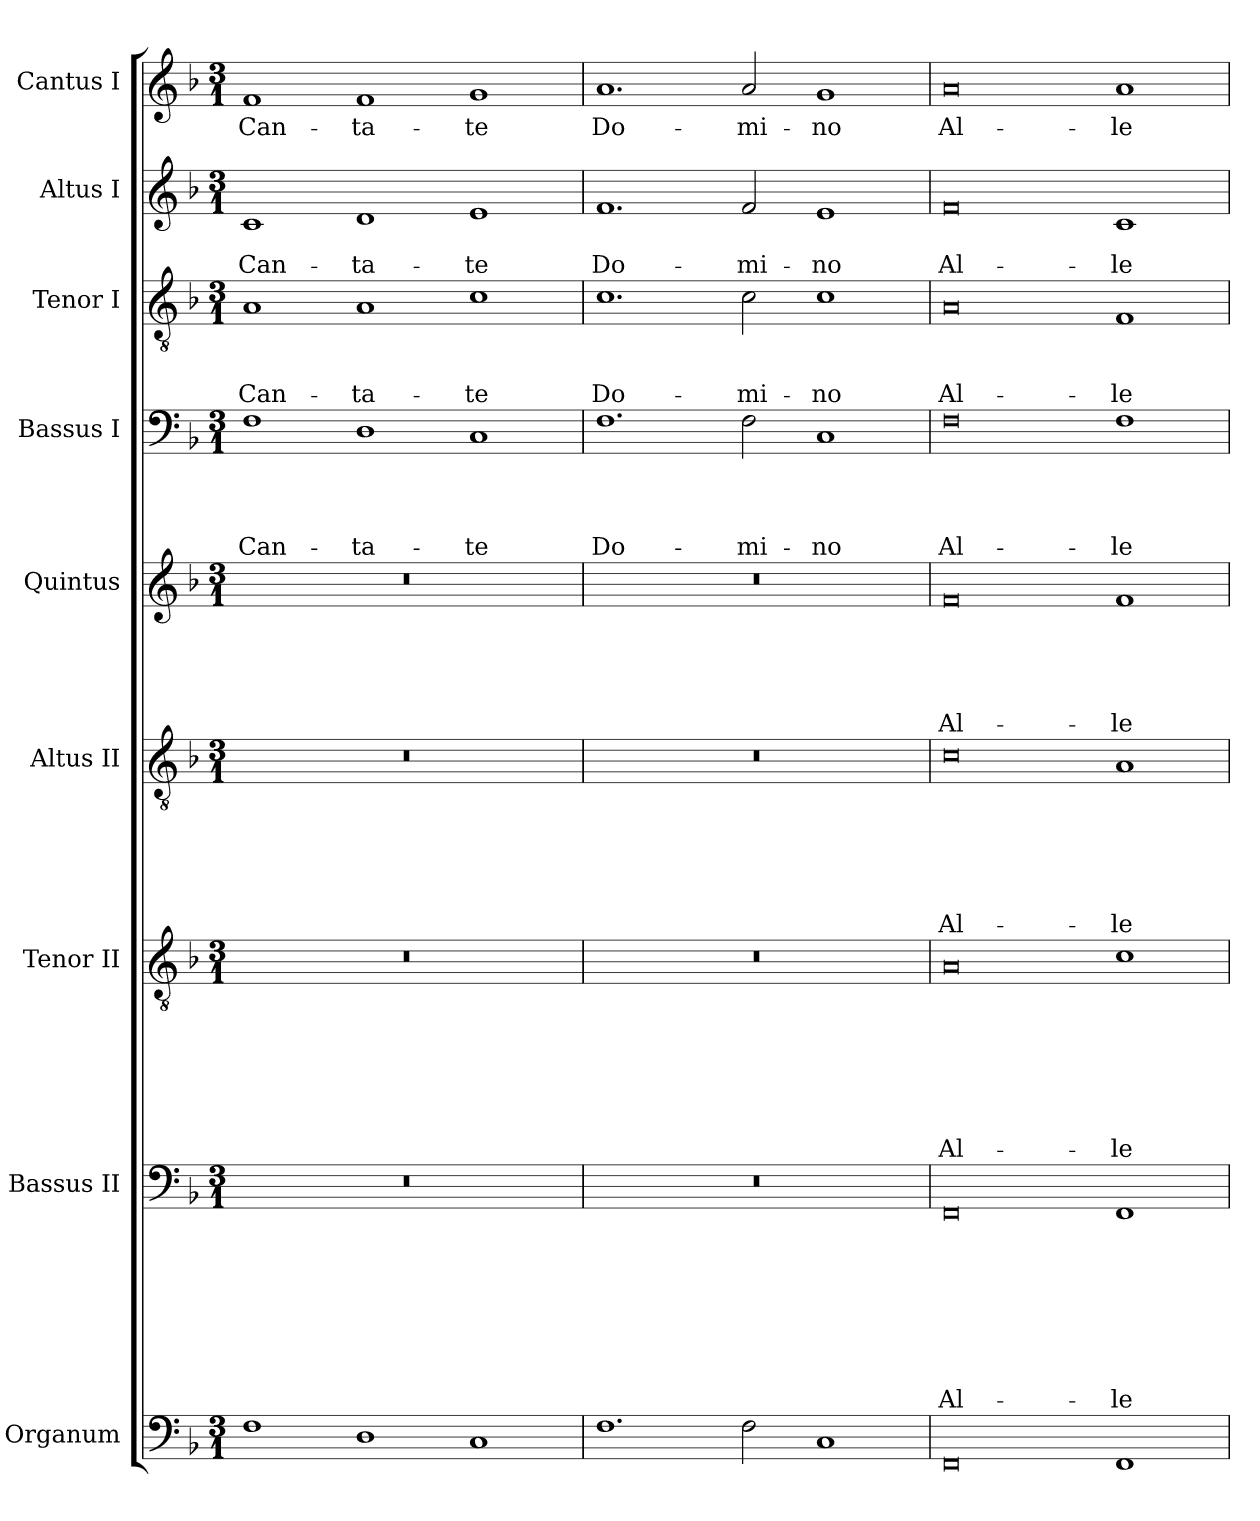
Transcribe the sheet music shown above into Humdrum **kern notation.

**kern	**kern	**text	**text	**text	**text	**text	**text	**text	**text	**kern	**text	**text	**text	**text	**text	**text	**text	**kern	**text	**text	**text	**text	**text	**text	**kern	**text	**text	**text	**text	**text	**kern	**text	**text	**text	**text	**kern	**text	**text	**text	**kern	**text	**text	**kern	**text
*part9	*part8	*part8	*part8	*part8	*part8	*part8	*part8	*part8	*part8	*part7	*part7	*part7	*part7	*part7	*part7	*part7	*part7	*part6	*part6	*part6	*part6	*part6	*part6	*part6	*part5	*part5	*part5	*part5	*part5	*part5	*part4	*part4	*part4	*part4	*part4	*part3	*part3	*part3	*part3	*part2	*part2	*part2	*part1	*part1
*staff9	*staff8	*staff8	*staff8	*staff8	*staff8	*staff8	*staff8	*staff8	*staff8	*staff7	*staff7	*staff7	*staff7	*staff7	*staff7	*staff7	*staff7	*staff6	*staff6	*staff6	*staff6	*staff6	*staff6	*staff6	*staff5	*staff5	*staff5	*staff5	*staff5	*staff5	*staff4	*staff4	*staff4	*staff4	*staff4	*staff3	*staff3	*staff3	*staff3	*staff2	*staff2	*staff2	*staff1	*staff1
*I"Organum	*I"Bassus II	*	*	*	*	*	*	*	*	*I"Tenor II	*	*	*	*	*	*	*	*I"Altus II	*	*	*	*	*	*	*I"Quintus	*	*	*	*	*	*I"Bassus I	*	*	*	*	*I"Tenor I	*	*	*	*I"Altus I	*	*	*I"Cantus I	*
*I'Or	*I'B II	*	*	*	*	*	*	*	*	*I'TII	*	*	*	*	*	*	*	*I'A II	*	*	*	*	*	*	*I'Q	*	*	*	*	*	*I'B I	*	*	*	*	*I'TI	*	*	*	*I'A I	*	*	*I'C I	*
*clefF4	*clefF4	*	*	*	*	*	*	*	*	*clefGv2	*	*	*	*	*	*	*	*clefGv2	*	*	*	*	*	*	*clefG2	*	*	*	*	*	*clefF4	*	*	*	*	*clefGv2	*	*	*	*clefG2	*	*	*clefG2	*
*k[b-]	*k[b-]	*	*	*	*	*	*	*	*	*k[b-]	*	*	*	*	*	*	*	*k[b-]	*	*	*	*	*	*	*k[b-]	*	*	*	*	*	*k[b-]	*	*	*	*	*k[b-]	*	*	*	*k[b-]	*	*	*k[b-]	*
*F:	*F:	*	*	*	*	*	*	*	*	*F:	*	*	*	*	*	*	*	*F:	*	*	*	*	*	*	*F:	*	*	*	*	*	*F:	*	*	*	*	*F:	*	*	*	*F:	*	*	*F:	*
*M3/1	*M3/1	*	*	*	*	*	*	*	*	*M3/1	*	*	*	*	*	*	*	*M3/1	*	*	*	*	*	*	*M3/1	*	*	*	*	*	*M3/1	*	*	*	*	*M3/1	*	*	*	*M3/1	*	*	*M3/1	*
=1	=1	=1	=1	=1	=1	=1	=1	=1	=1	=1	=1	=1	=1	=1	=1	=1	=1	=1	=1	=1	=1	=1	=1	=1	=1	=1	=1	=1	=1	=1	=1	=1	=1	=1	=1	=1	=1	=1	=1	=1	=1	=1	=1	=1
!	!	!	!	!	!	!	!	!	!	!	!	!	!	!	!	!	!	!	!	!	!	!	!	!	!	!	!	!	!	!	!	!	!	!	!LO:LY:b	!	!	!	!LO:LY:b	!	!	!LO:LY:b	!	!LO:LY:b
1F	0.r	.	.	.	.	.	.	.	.	0.r	.	.	.	.	.	.	.	0.r	.	.	.	.	.	.	0.r	.	.	.	.	.	1F	.	.	.	Can-	1A	.	.	Can-	1c	.	Can-	1f	Can-
!	!	!	!	!	!	!	!	!	!	!	!	!	!	!	!	!	!	!	!	!	!	!	!	!	!	!	!	!	!	!	!	!	!	!	!LO:LY:b	!	!	!	!LO:LY:b	!	!	!LO:LY:b	!	!LO:LY:b
1D	.	.	.	.	.	.	.	.	.	.	.	.	.	.	.	.	.	.	.	.	.	.	.	.	.	.	.	.	.	.	1D	.	.	.	-ta-	1A	.	.	-ta-	1d	.	-ta-	1f	-ta-
!	!	!	!	!	!	!	!	!	!	!	!	!	!	!	!	!	!	!	!	!	!	!	!	!	!	!	!	!	!	!	!	!	!	!	!LO:LY:b	!	!	!	!LO:LY:b	!	!	!LO:LY:b	!	!LO:LY:b
1C	.	.	.	.	.	.	.	.	.	.	.	.	.	.	.	.	.	.	.	.	.	.	.	.	.	.	.	.	.	.	1C	.	.	.	-te	1c	.	.	-te	1e	.	-te	1g	-te
=2	=2	=2	=2	=2	=2	=2	=2	=2	=2	=2	=2	=2	=2	=2	=2	=2	=2	=2	=2	=2	=2	=2	=2	=2	=2	=2	=2	=2	=2	=2	=2	=2	=2	=2	=2	=2	=2	=2	=2	=2	=2	=2	=2	=2
!	!	!	!	!	!	!	!	!	!	!	!	!	!	!	!	!	!	!	!	!	!	!	!	!	!	!	!	!	!	!	!	!	!	!	!LO:LY:b	!	!	!	!LO:LY:b	!	!	!LO:LY:b	!	!LO:LY:b
1.F	0.r	.	.	.	.	.	.	.	.	0.r	.	.	.	.	.	.	.	0.r	.	.	.	.	.	.	0.r	.	.	.	.	.	1.F	.	.	.	Do-	1.c	.	.	Do-	1.f	.	Do-	1.a	Do-
!	!	!	!	!	!	!	!	!	!	!	!	!	!	!	!	!	!	!	!	!	!	!	!	!	!	!	!	!	!	!	!	!	!	!	!LO:LY:b	!	!	!	!LO:LY:b	!	!	!LO:LY:b	!	!LO:LY:b
2F\	.	.	.	.	.	.	.	.	.	.	.	.	.	.	.	.	.	.	.	.	.	.	.	.	.	.	.	.	.	.	2F\	.	.	.	-mi-	2c\	.	.	-mi-	2f/	.	-mi-	2a/	-mi-
!	!	!	!	!	!	!	!	!	!	!	!	!	!	!	!	!	!	!	!	!	!	!	!	!	!	!	!	!	!	!	!	!	!	!	!LO:LY:b:rj	!	!	!	!LO:LY:b:rj	!	!	!LO:LY:b:rj	!	!LO:LY:b:rj
1C	.	.	.	.	.	.	.	.	.	.	.	.	.	.	.	.	.	.	.	.	.	.	.	.	.	.	.	.	.	.	1C	.	.	.	-no	1c	.	.	-no	1e	.	-no	1g	-no
=3	=3	=3	=3	=3	=3	=3	=3	=3	=3	=3	=3	=3	=3	=3	=3	=3	=3	=3	=3	=3	=3	=3	=3	=3	=3	=3	=3	=3	=3	=3	=3	=3	=3	=3	=3	=3	=3	=3	=3	=3	=3	=3	=3	=3
!	!	!	!	!	!	!	!	!	!LO:LY:b:rj	!	!	!	!	!	!	!	!LO:LY:b:rj	!	!	!	!	!	!	!LO:LY:b:rj	!	!	!	!	!	!LO:LY:b:rj	!	!	!	!	!LO:LY:b:rj	!	!	!	!LO:LY:b:rj	!	!	!LO:LY:b:rj	!	!LO:LY:b:rj
0FF	0FF	.	.	.	.	.	.	.	Al-	0A	.	.	.	.	.	.	Al-	0c	.	.	.	.	.	Al-	0f	.	.	.	.	Al-	0F	.	.	.	Al-	0A	.	.	Al-	0f	.	Al-	0a	Al-
!	!	!	!	!	!	!	!	!	!LO:LY:b	!	!	!	!	!	!	!	!LO:LY:b	!	!	!	!	!	!	!LO:LY:b	!	!	!	!	!	!LO:LY:b	!	!	!	!	!LO:LY:b	!	!	!	!LO:LY:b	!	!	!LO:LY:b	!	!LO:LY:b
1FF	1FF	.	.	.	.	.	.	.	-le-	1c	.	.	.	.	.	.	-le-	1A	.	.	.	.	.	-le-	1f	.	.	.	.	-le-	1F	.	.	.	-le-	1F	.	.	-le-	1c	.	-le-	1a	-le-
=	=	=	=	=	=	=	=	=	=	=	=	=	=	=	=	=	=	=	=	=	=	=	=	=	=	=	=	=	=	=	=	=	=	=	=	=	=	=	=	=	=	=	=	=
*-	*-	*-	*-	*-	*-	*-	*-	*-	*-	*-	*-	*-	*-	*-	*-	*-	*-	*-	*-	*-	*-	*-	*-	*-	*-	*-	*-	*-	*-	*-	*-	*-	*-	*-	*-	*-	*-	*-	*-	*-	*-	*-	*-	*-
